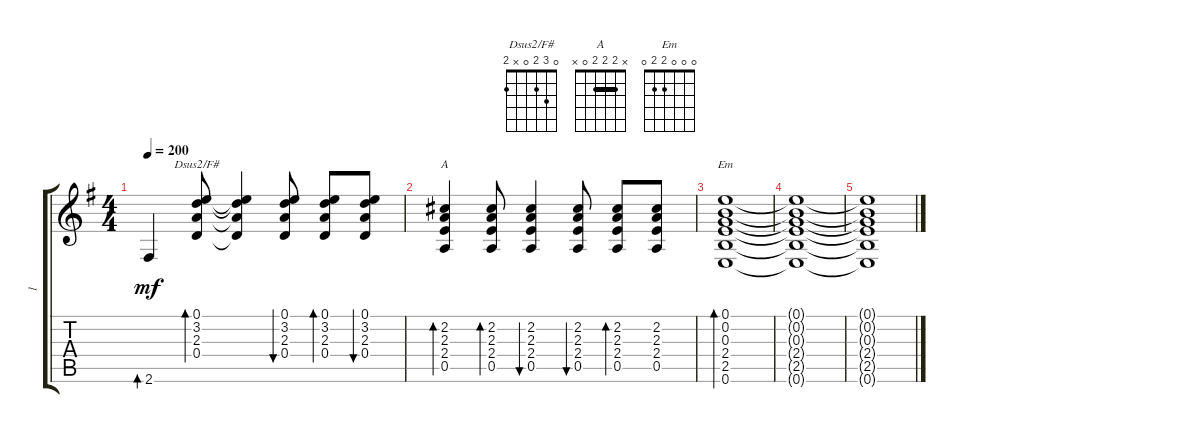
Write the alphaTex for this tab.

\track ("1" "1") {instrument acousticguitarsteel}
\staff {score tabs}
\tuning (E4 B3 G3 D3 A2 E2) {hide}
\chord ("Dsus2/F#" 0 3 2 0 x 2)
\chord ("A" x 2 2 2 0 x) {barre 2}
\chord ("Em" 0 0 0 2 2 0)
\ts (4 4)
\tempo 200
\clef g2
\ks g
2.6.4{bd 30 dy mf} (0.1 3.2 2.3 0.4).8{bd 30 ch "Dsus2/F#"} (0.1{t} 3.2{t} 2.3{t} 0.4{t}).4 (0.1 3.2 2.3 0.4).8{bu 30} (0.1 3.2 2.3 0.4).8{bd 30} (0.1 3.2 2.3 0.4).8{bu 30} |
(2.2 2.3 2.4 0.5).4{bd 30 ch "A"} (2.2 2.3 2.4 0.5).8{bd 30} (2.2 2.3 2.4 0.5).4{bu 30} (2.2 2.3 2.4 0.5).8{bu 30} (2.2 2.3 2.4 0.5).8{bd 30} (2.2 2.3 2.4 0.5).8 |
(0.1 0.2 0.3 2.4 2.5 0.6).1{bd 30 ch "Em"} |
(0.1{t} 0.2{t} 0.3{t} 2.4{t} 2.5{t} 0.6{t}).1 |
(0.1{t} 0.2{t} 0.3{t} 2.4{t} 2.5{t} 0.6{t}).1
